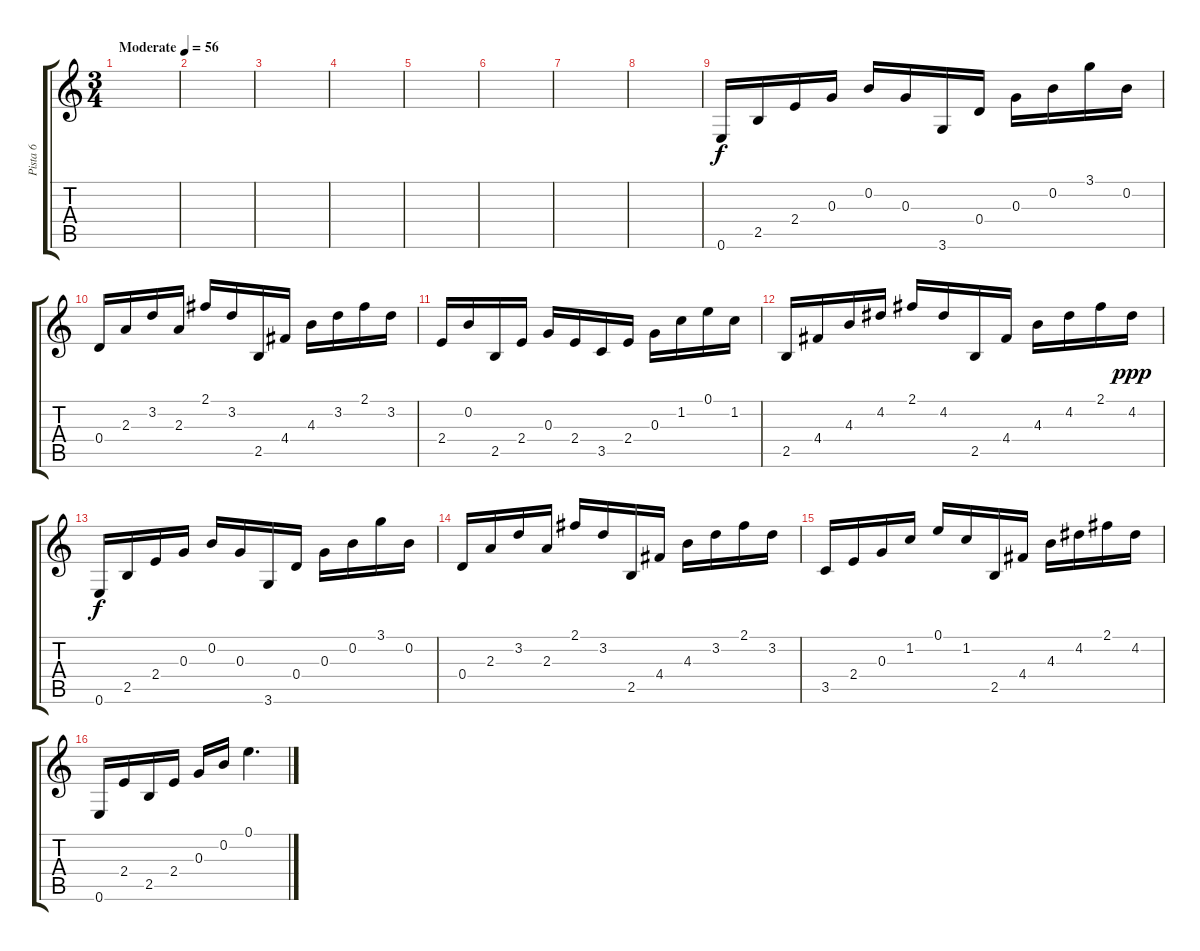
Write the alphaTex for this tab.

\track ("Pista 6" "Pista 6") {instrument electricguitarclean}
\staff {score tabs}
\tuning (E4 B3 G3 D3 A2 E2) {hide}
\ts (3 4)
\tempo (56 "Moderate")
\clef g2
\ks c
|
|
|
|
|
|
|
|
0.6.16 2.5.16 2.4.16 0.3.16 0.2.16 0.3.16 3.6.16 0.4.16 0.3.16 0.2.16 3.1.16 0.2.16 |
0.4.16 2.3.16 3.2.16 2.3.16 2.1.16 3.2.16 2.5.16 4.4.16 4.3.16 3.2.16 2.1.16 3.2.16 |
2.4.16 0.2.16 2.5.16 2.4.16 0.3.16 2.4.16 3.5.16 2.4.16 0.3.16 1.2.16 0.1.16 1.2.16 |
2.5.16 4.4.16 4.3.16 4.2.16 2.1.16 4.2.16 2.5.16 4.4.16 4.3.16 4.2.16 2.1.16 4.2.16{dy ppp} |
0.6.16{dy f} 2.5.16 2.4.16 0.3.16 0.2.16 0.3.16 3.6.16 0.4.16 0.3.16 0.2.16 3.1.16 0.2.16 |
0.4.16 2.3.16 3.2.16 2.3.16 2.1.16 3.2.16 2.5.16 4.4.16 4.3.16 3.2.16 2.1.16 3.2.16 |
3.5.16 2.4.16 0.3.16 1.2.16 0.1.16 1.2.16 2.5.16 4.4.16 4.3.16 4.2.16 2.1.16 4.2.16 |
0.6.16 2.4.16 2.5.16 2.4.16 0.3.16 0.2.16 0.1.4{d}
